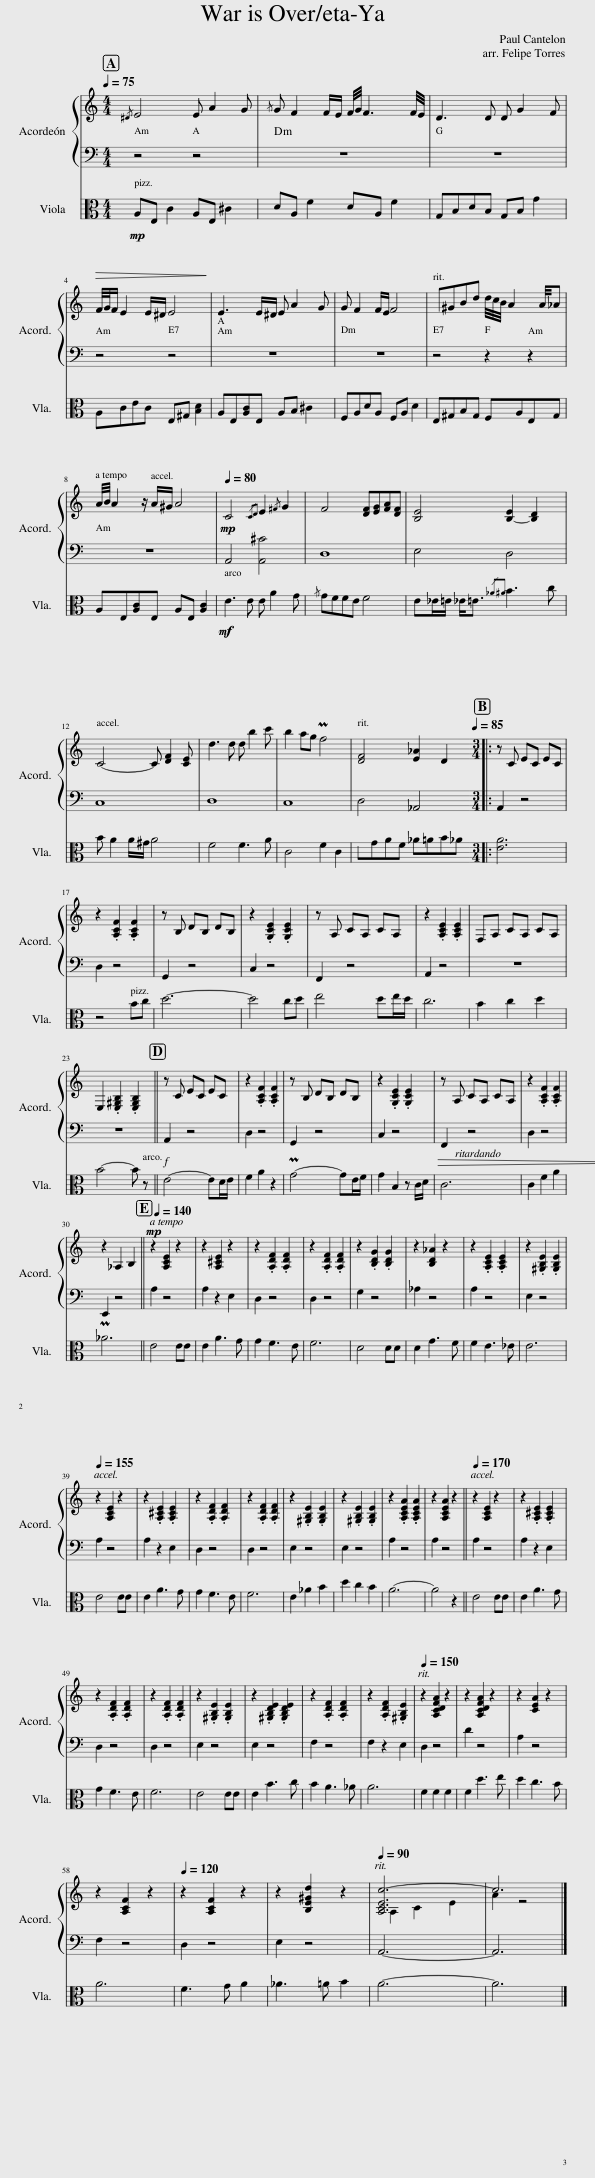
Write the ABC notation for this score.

X:1
%%score { ( 1 3 ) | 2 } 4
L:1/8
Q:1/4=75
M:4/4
I:linebreak $
K:C
V:1 treble
V:3 treble
V:2 bass
V:4 alto
V:1
{/^D} E4 E A2 G |{/x} G F2 F/E/ F/4G/4 F3 F/4E/4 | D3 D D G2 F |$!>(! F/4G/4F/ E2 E/^D/ E4!>)! | E3 E/^D/ E A2 G | %5
 G F2 F/E/ F4 |x^GBd d/4c/4B/4 A2 A/4_A |$ A/4B/4 A2 z/ A/^G/ A4 |!mp![Q:1/4=80] C4{/CD} E2{/^F} G2 | F4 [DF][EG][FA][DF] | %10
 [B,E]4 [B,-E]2 [B,D]2 |$ C4- C [DF]2 [CE] | d3 d d b2 c' | b2 ag Pf4 | [DF]4 [E_A]2 D2 |: %15
[M:3/4][Q:1/4=85] z C EC EC |$ z2 .[A,CF]2 .[A,CF]2 | z B, DB, DB, | z2 .[G,CE]2 .[G,CE]2 | z A, CA, CA, | %20
 z2 .[A,CE]2 .[A,CE]2 | F,A, CA, CA, |$ E,2 .[E,^G,B,]2 .[E,G,B,]2 || z C EC EC | z2 .[A,CF]2 .[A,CF]2 | %25
 z B, DB, DB, | z2 .[G,CE]2 .[G,CE]2 | z A, CA, CA, | z2 .[A,CF]2 .[A,CF]2 |$ z2 _A,2 B,2 || %30
[Q:1/4=140]!mp! z2 [A,CE]2 z2 | z2 [A,^CE]2 z2 | z2 .[A,DF]2 .[A,DF]2 | z2 .[A,DF]2 .[A,DF]2 | z2 .[B,DG]2 .[B,DG]2 | %35
 z2 [B,D_A]2 z2 | z2 .[A,CE]2 .[A,CE]2 | z2 .[^G,B,E]2 .[G,B,E]2 |$[Q:1/4=155] z2 [A,CE]2 z2 | z2 .[A,^CE]2 .[A,CE]2 | %40
 z2 .[A,DF]2 .[A,DF]2 | z2 .[A,DF]2 .[A,DF]2 | z2 .[^G,B,E]2 .[G,B,E]2 | z2 .[^G,B,E]2 .[G,B,E]2 | z2 .[A,CEA]2 .[A,CEA]2 | %45
 z2 [A,CEA]2 z2 ||[Q:1/4=170] z2 [A,CE]2 z2 | z2 .[A,^CE]2 .[A,CE]2 |$ z2 .[A,DF]2 .[A,DF]2 | z2 .[A,DF]2 .[A,DF]2 | %50
 z2 .[^G,B,E]2 .[G,B,E]2 | z2 .[^G,B,DE]2 .[G,B,DE]2 | z2 .[A,DF]2 .[A,DF]2 | z2 .[A,DF]2 .[^G,B,E]2 |[Q:1/4=150] z2 [A,CDFA]2 z2 | %55
 z2 [A,CDFA]2 z2 | z2 [CEA]2 z2 |$ z2 [A,CF]2 z2 |[Q:1/4=120] z2 [A,CF]2 z2 | z2 [B,E^Gd]2 z2 | %60
[Q:1/4=90] [A,CEc-]6 | c6 |] %62
V:2
 z4 z4 | z8 | z8 |$ z4 z4 | z8 | %5
 z8 | z4 z2 z2 |$ z8 | A,,4 [A,,^C]4 | D,8 | %10
 E,4 D,4 |$ C,8 | D,8 | C,8 | D,4 _A,,4 |: %15
[M:3/4] A,,2 z4 |$ D,2 z4 | G,,2 z4 | C,2 z4 | F,,2 z4 | %20
 A,,2 z4 | z6 |$ z6 || A,,2 z4 | D,2 z4 | %25
 G,,2 z4 | C,2 z4 | F,,2 z4 | D,2 z4 |$ E,,2 z4 || %30
 A,2 z4 | A,2 z2 E,2 | D,2 z4 | D,2 z4 | G,2 z4 | %35
 _A,2 z4 | A,2 z4 | E,2 z4 |$ A,2 z4 | A,2 z2 E,2 | %40
 D,2 z4 | D,2 z4 | E,2 z4 | E,2 z4 | A,2 z4 | %45
 A,2 z4 || A,2 z4 | A,2 z2 E,2 |$ D,2 z4 | D,2 z4 | %50
 E,2 z4 | E,2 z4 | F,2 z4 | F,2 z2 E,2 | D,2 z4 | %55
 D2 z4 | A,2 z4 |$ F,2 z4 | D,2 z4 | E,2 z4 | %60
 A,,6- | A,,6 |] %62
V:3
 x8 | x8 | x8 |$ x8 | x8 | %5
 x8 | x8 |$ x8 | x8 | x8 | %10
 x8 |$ x8 | x8 | x8 | x8 |: %15
[M:3/4] x6 |$ x6 | x6 | x6 | x6 | %20
 x6 | x6 |$ x6 || x6 | x6 | %25
 x6 | x6 | x6 | x6 |$ x6 || %30
 x6 | x6 | x6 | x6 | x6 | %35
 x6 | x6 | x6 |$ x6 | x6 | %40
 x6 | x6 | x6 | x6 | x6 | %45
 x6 || x6 | x6 |$ x6 | x6 | %50
 x6 | x6 | x6 | x6 | x6 | %55
 x6 | x6 |$ x6 | x6 | x6 | %60
 A,2 C2 E2 | A2 z4 |] %62
V:4
!mp! A,E, C2 A,E, ^C2 | DA, F2 DA, F2 | G,B,DB, G,B, G2 |$ A,CEC E,^G, [B,D]2 | A,E,[A,C]E, A,B, ^C2 | %5
 F,A,DA, F,A, D2 | E,^G,B,G, F,A,E,G, |$ A,E,[A,C]E, A,E, [A,C]2 |!mf! E3 E E A2 G |{/x} GFFE F4 | %10
 E_E/=E/ _E<=E{/_A^A} B3 c |$ B A2 A/^G/ A4 | F4 F3 A | C4 F2 C2 |xGAF _A=AB_A |: %15
[M:3/4] [EA]6 |$ z4 Bc | d6- | d4 cd | e4 de/d/ | %20
 c6 | B2 c2 d2 |$ B4- B z || E4- ED/E/ | F2 A2 z2 | %25
 PG4- GE/F/ | G2 B,2 z C/D/ |!>(! C6!>)! | C2 F2 A2 |$ P_A6 || %30
 E4 EE | E2 A3 G | G2 F3 E | F6 | D4 DD | %35
 D2 G3 F | F2 E3 _E | E6 |$ E4 EE | E2 A3 G | %40
 G2 F3 E | F6 | E2 _A2 B2 | d2 c2 B2 | A6- | %45
 A4 z2 || E4 EE | E2 A3 G |$ G2 F3 E | F6 | %50
 E4 EE | E2 B3 c | B2 A3 _A | A6 | F2 F2 F2 | %55
 F2 d3 e | d2 c3 B |$ A6 | F3 G A2 | _A3 =A B2 | %60
 A6- | A6 |] %62
